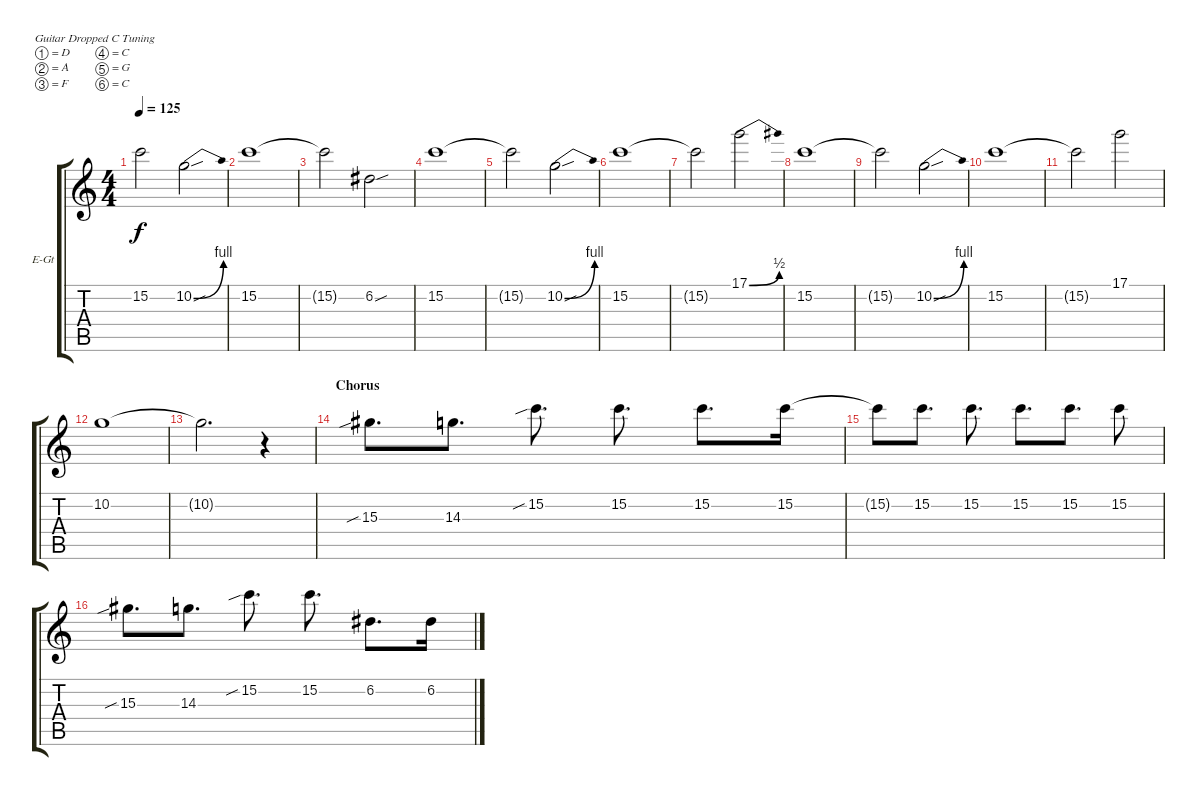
\defaultSystemsLayout 4
\bracketExtendMode groupsimilarinstruments
\firstSystemTrackNameOrientation horizontal
\otherSystemsTrackNameOrientation horizontal
\track ("Jack" "E-Gt") {instrument distortionguitar}
\staff {score tabs}
\tuning (D4 A3 F3 C3 G2 C2)
\ts (4 4)
\tempo 125
\clef g2
\ks c
15.2{t}.2{dy f} 10.2{be (bend 0 0 60 4) sou}.2 |
15.2.1 |
15.2{t}.2 6.2{sou}.2 |
15.2.1 |
15.2{t}.2 10.2{be (bend 0 0 60 4) sou}.2 |
15.2.1 |
15.2{t}.2 17.1{be (bend 0 0 60 2)}.2 |
15.2.1 |
15.2{t}.2 10.2{be (bend 0 0 60 4) sou}.2 |
15.2.1 |
15.2{t}.2 17.1.2 |
10.2.1 |
10.2{t}.2{d} r.4 |
\section ("" "Chorus")
15.3{sib}.8{d} 14.3.8{d} 15.2{sib}.8{d} 15.2.8{d} 15.2.8{d} 15.2.16 |
15.2{t}.8 15.2.8{d} 15.2.8{d} 15.2.8{d} 15.2.8{d} 15.2.8 |
15.3{sib}.8{d} 14.3.8{d} 15.2{sib}.8{d} 15.2.8{d} 6.2.8{d} 6.2.16
